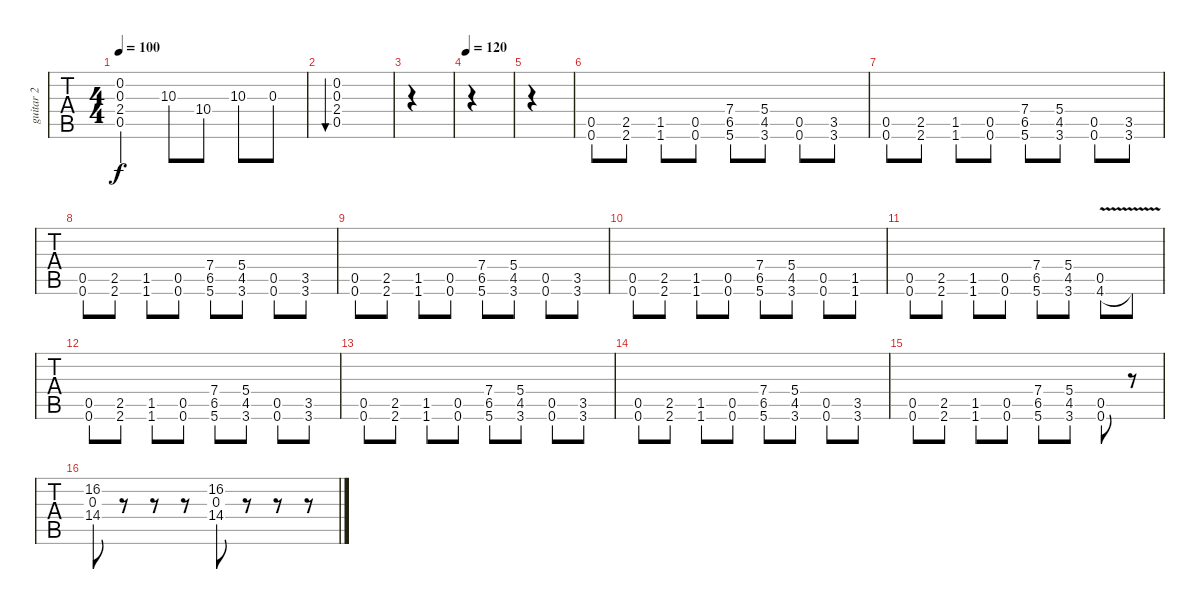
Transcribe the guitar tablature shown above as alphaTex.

\track ("guitar 2" "guitar 2") {instrument overdrivenguitar}
\staff {tabs}
\tuning (B3 G3 D3 A2 E2 A1) {hide}
\ts (4 4)
\tempo 100
\clef f4
\ks c
(0.2{t} 0.3{t} 2.4{t} 0.5{t}).2{dy f} 10.3.8 10.4.8 10.3.8 0.3.8 |
(0.2 0.3 2.4 0.5).1{bu 480} |
|
\tempo 120
|
|
(0.5 0.6).8 (2.5 2.6).8 (1.5 1.6).8 (0.5 0.6).8 (7.4 6.5 5.6).8 (5.4 4.5 3.6).8 (0.5 0.6).8 (3.5 3.6).8 |
(0.5 0.6).8 (2.5 2.6).8 (1.5 1.6).8 (0.5 0.6).8 (7.4 6.5 5.6).8 (5.4 4.5 3.6).8 (0.5 0.6).8 (3.5 3.6).8 |
(0.5 0.6).8 (2.5 2.6).8 (1.5 1.6).8 (0.5 0.6).8 (7.4 6.5 5.6).8 (5.4 4.5 3.6).8 (0.5 0.6).8 (3.5 3.6).8 |
(0.5 0.6).8 (2.5 2.6).8 (1.5 1.6).8 (0.5 0.6).8 (7.4 6.5 5.6).8 (5.4 4.5 3.6).8 (0.5 0.6).8 (3.5 3.6).8 |
(0.5 0.6).8 (2.5 2.6).8 (1.5 1.6).8 (0.5 0.6).8 (7.4 6.5 5.6).8 (5.4 4.5 3.6).8 (0.5 0.6).8 (1.5 1.6).8 |
(0.5 0.6).8 (2.5 2.6).8 (1.5 1.6).8 (0.5 0.6).8 (7.4 6.5 5.6).8 (5.4 4.5 3.6).8 (0.5 4.6{v}).8 4.6{t}.8 |
(0.5 0.6).8 (2.5 2.6).8 (1.5 1.6).8 (0.5 0.6).8 (7.4 6.5 5.6).8 (5.4 4.5 3.6).8 (0.5 0.6).8 (3.5 3.6).8 |
(0.5 0.6).8 (2.5 2.6).8 (1.5 1.6).8 (0.5 0.6).8 (7.4 6.5 5.6).8 (5.4 4.5 3.6).8 (0.5 0.6).8 (3.5 3.6).8 |
(0.5 0.6).8 (2.5 2.6).8 (1.5 1.6).8 (0.5 0.6).8 (7.4 6.5 5.6).8 (5.4 4.5 3.6).8 (0.5 0.6).8 (3.5 3.6).8 |
(0.5 0.6).8 (2.5 2.6).8 (1.5 1.6).8 (0.5 0.6).8 (7.4 6.5 5.6).8 (5.4 4.5 3.6).8 (0.5 0.6).8 r.8 |
(16.2 0.3 14.4).8 r.8 r.8 r.8 (16.2 0.3 14.4).8 r.8 r.8 r.8
